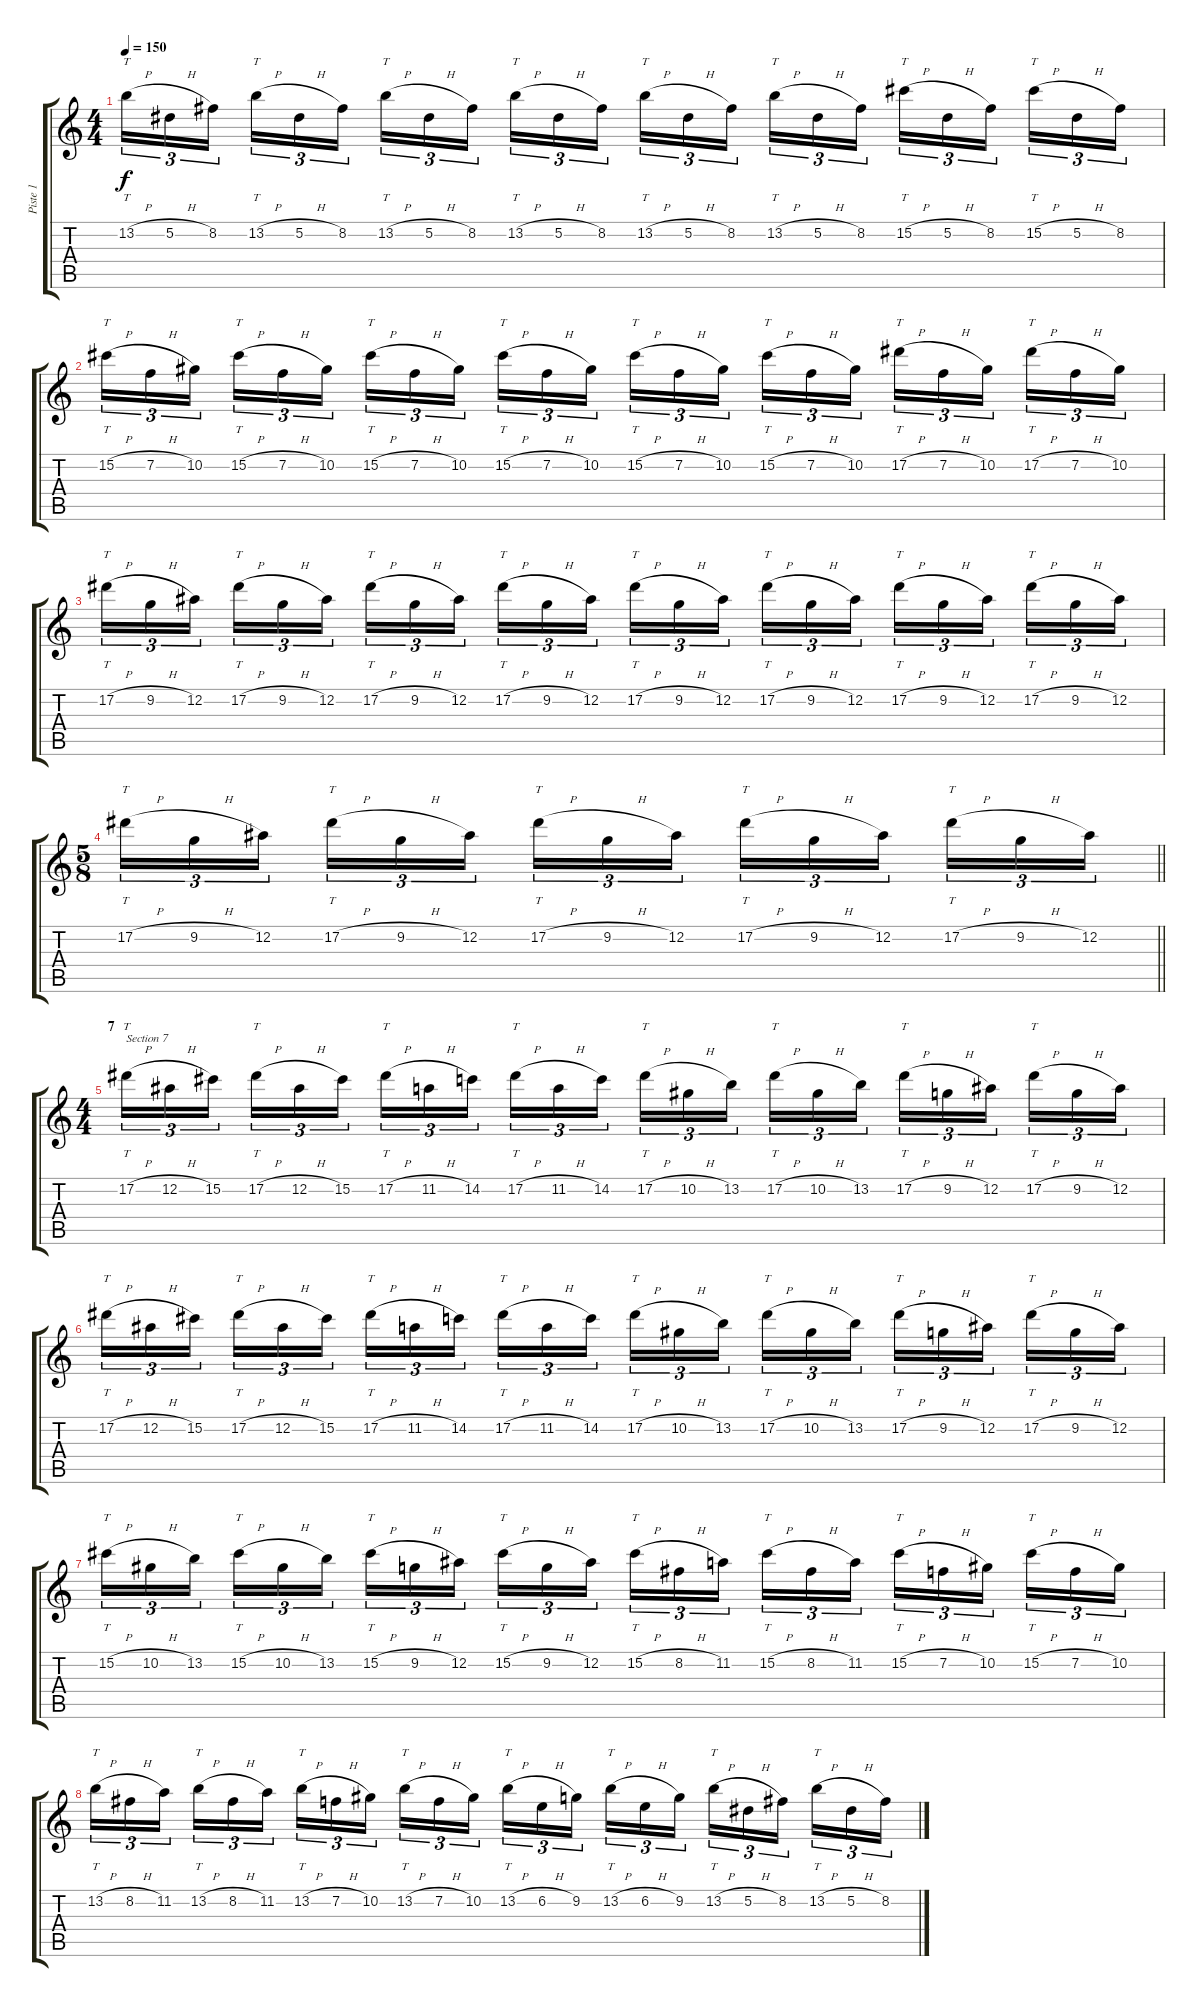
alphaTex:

\track ("Piste 1" "Piste 1") {instrument overdrivenguitar}
\staff {score tabs}
\tuning (Eb4 Bb3 Gb3 Db3 Ab2 Eb2) {hide}
\ts (4 4)
\tempo 150
\clef g2
\ks c
13.2{h}.16{tt tu (3 2) dy f} 5.2{h}.16{tu (3 2)} 8.2.16{tu (3 2) beam splitsecondary} 13.2{h}.16{tt tu (3 2)} 5.2{h}.16{tu (3 2)} 8.2.16{tu (3 2)} 13.2{h}.16{tt tu (3 2)} 5.2{h}.16{tu (3 2)} 8.2.16{tu (3 2) beam splitsecondary} 13.2{h}.16{tt tu (3 2)} 5.2{h}.16{tu (3 2)} 8.2.16{tu (3 2)} 13.2{h}.16{tt tu (3 2)} 5.2{h}.16{tu (3 2)} 8.2.16{tu (3 2) beam splitsecondary} 13.2{h}.16{tt tu (3 2)} 5.2{h}.16{tu (3 2)} 8.2.16{tu (3 2)} 15.2{h}.16{tt tu (3 2)} 5.2{h}.16{tu (3 2)} 8.2.16{tu (3 2) beam splitsecondary} 15.2{h}.16{tt tu (3 2)} 5.2{h}.16{tu (3 2)} 8.2.16{tu (3 2)} |
15.2{h}.16{tt tu (3 2)} 7.2{h}.16{tu (3 2)} 10.2.16{tu (3 2) beam splitsecondary} 15.2{h}.16{tt tu (3 2)} 7.2{h}.16{tu (3 2)} 10.2.16{tu (3 2)} 15.2{h}.16{tt tu (3 2)} 7.2{h}.16{tu (3 2)} 10.2.16{tu (3 2) beam splitsecondary} 15.2{h}.16{tt tu (3 2)} 7.2{h}.16{tu (3 2)} 10.2.16{tu (3 2)} 15.2{h}.16{tt tu (3 2)} 7.2{h}.16{tu (3 2)} 10.2.16{tu (3 2) beam splitsecondary} 15.2{h}.16{tt tu (3 2)} 7.2{h}.16{tu (3 2)} 10.2.16{tu (3 2)} 17.2{h}.16{tt tu (3 2)} 7.2{h}.16{tu (3 2)} 10.2.16{tu (3 2) beam splitsecondary} 17.2{h}.16{tt tu (3 2)} 7.2{h}.16{tu (3 2)} 10.2.16{tu (3 2)} |
17.2{h}.16{tt tu (3 2)} 9.2{h}.16{tu (3 2)} 12.2.16{tu (3 2) beam splitsecondary} 17.2{h}.16{tt tu (3 2)} 9.2{h}.16{tu (3 2)} 12.2.16{tu (3 2)} 17.2{h}.16{tt tu (3 2)} 9.2{h}.16{tu (3 2)} 12.2.16{tu (3 2) beam splitsecondary} 17.2{h}.16{tt tu (3 2)} 9.2{h}.16{tu (3 2)} 12.2.16{tu (3 2)} 17.2{h}.16{tt tu (3 2)} 9.2{h}.16{tu (3 2)} 12.2.16{tu (3 2) beam splitsecondary} 17.2{h}.16{tt tu (3 2)} 9.2{h}.16{tu (3 2)} 12.2.16{tu (3 2)} 17.2{h}.16{tt tu (3 2)} 9.2{h}.16{tu (3 2)} 12.2.16{tu (3 2) beam splitsecondary} 17.2{h}.16{tt tu (3 2)} 9.2{h}.16{tu (3 2)} 12.2.16{tu (3 2)} |
\ts (5 8)
\barLineRight lightlight
17.2{h}.16{tt tu (3 2)} 9.2{h}.16{tu (3 2)} 12.2.16{tu (3 2)} 17.2{h}.16{tt tu (3 2)} 9.2{h}.16{tu (3 2)} 12.2.16{tu (3 2)} 17.2{h}.16{tt tu (3 2)} 9.2{h}.16{tu (3 2)} 12.2.16{tu (3 2)} 17.2{h}.16{tt tu (3 2)} 9.2{h}.16{tu (3 2)} 12.2.16{tu (3 2)} 17.2{h}.16{tt tu (3 2)} 9.2{h}.16{tu (3 2)} 12.2.16{tu (3 2)} |
\ts (4 4)
\section ("" "7")
17.2{h}.16{tt tu (3 2) txt "Section 7"} 12.2{h}.16{tu (3 2)} 15.2.16{tu (3 2) beam splitsecondary} 17.2{h}.16{tt tu (3 2)} 12.2{h}.16{tu (3 2)} 15.2.16{tu (3 2)} 17.2{h}.16{tt tu (3 2)} 11.2{h}.16{tu (3 2)} 14.2.16{tu (3 2) beam splitsecondary} 17.2{h}.16{tt tu (3 2)} 11.2{h}.16{tu (3 2)} 14.2.16{tu (3 2)} 17.2{h}.16{tt tu (3 2)} 10.2{h}.16{tu (3 2)} 13.2.16{tu (3 2) beam splitsecondary} 17.2{h}.16{tt tu (3 2)} 10.2{h}.16{tu (3 2)} 13.2.16{tu (3 2)} 17.2{h}.16{tt tu (3 2)} 9.2{h}.16{tu (3 2)} 12.2.16{tu (3 2) beam splitsecondary} 17.2{h}.16{tt tu (3 2)} 9.2{h}.16{tu (3 2)} 12.2.16{tu (3 2)} |
17.2{h}.16{tt tu (3 2)} 12.2{h}.16{tu (3 2)} 15.2.16{tu (3 2) beam splitsecondary} 17.2{h}.16{tt tu (3 2)} 12.2{h}.16{tu (3 2)} 15.2.16{tu (3 2)} 17.2{h}.16{tt tu (3 2)} 11.2{h}.16{tu (3 2)} 14.2.16{tu (3 2) beam splitsecondary} 17.2{h}.16{tt tu (3 2)} 11.2{h}.16{tu (3 2)} 14.2.16{tu (3 2)} 17.2{h}.16{tt tu (3 2)} 10.2{h}.16{tu (3 2)} 13.2.16{tu (3 2) beam splitsecondary} 17.2{h}.16{tt tu (3 2)} 10.2{h}.16{tu (3 2)} 13.2.16{tu (3 2)} 17.2{h}.16{tt tu (3 2)} 9.2{h}.16{tu (3 2)} 12.2.16{tu (3 2) beam splitsecondary} 17.2{h}.16{tt tu (3 2)} 9.2{h}.16{tu (3 2)} 12.2.16{tu (3 2)} |
15.2{h}.16{tt tu (3 2)} 10.2{h}.16{tu (3 2)} 13.2.16{tu (3 2) beam splitsecondary} 15.2{h}.16{tt tu (3 2)} 10.2{h}.16{tu (3 2)} 13.2.16{tu (3 2)} 15.2{h}.16{tt tu (3 2)} 9.2{h}.16{tu (3 2)} 12.2.16{tu (3 2) beam splitsecondary} 15.2{h}.16{tt tu (3 2)} 9.2{h}.16{tu (3 2)} 12.2.16{tu (3 2)} 15.2{h}.16{tt tu (3 2)} 8.2{h}.16{tu (3 2)} 11.2.16{tu (3 2) beam splitsecondary} 15.2{h}.16{tt tu (3 2)} 8.2{h}.16{tu (3 2)} 11.2.16{tu (3 2)} 15.2{h}.16{tt tu (3 2)} 7.2{h}.16{tu (3 2)} 10.2.16{tu (3 2) beam splitsecondary} 15.2{h}.16{tt tu (3 2)} 7.2{h}.16{tu (3 2)} 10.2.16{tu (3 2)} |
13.2{h}.16{tt tu (3 2)} 8.2{h}.16{tu (3 2)} 11.2.16{tu (3 2) beam splitsecondary} 13.2{h}.16{tt tu (3 2)} 8.2{h}.16{tu (3 2)} 11.2.16{tu (3 2)} 13.2{h}.16{tt tu (3 2)} 7.2{h}.16{tu (3 2)} 10.2.16{tu (3 2) beam splitsecondary} 13.2{h}.16{tt tu (3 2)} 7.2{h}.16{tu (3 2)} 10.2.16{tu (3 2)} 13.2{h}.16{tt tu (3 2)} 6.2{h}.16{tu (3 2)} 9.2.16{tu (3 2) beam splitsecondary} 13.2{h}.16{tt tu (3 2)} 6.2{h}.16{tu (3 2)} 9.2.16{tu (3 2)} 13.2{h}.16{tt tu (3 2)} 5.2{h}.16{tu (3 2)} 8.2.16{tu (3 2) beam splitsecondary} 13.2{h}.16{tt tu (3 2)} 5.2{h}.16{tu (3 2)} 8.2.16{tu (3 2)}
